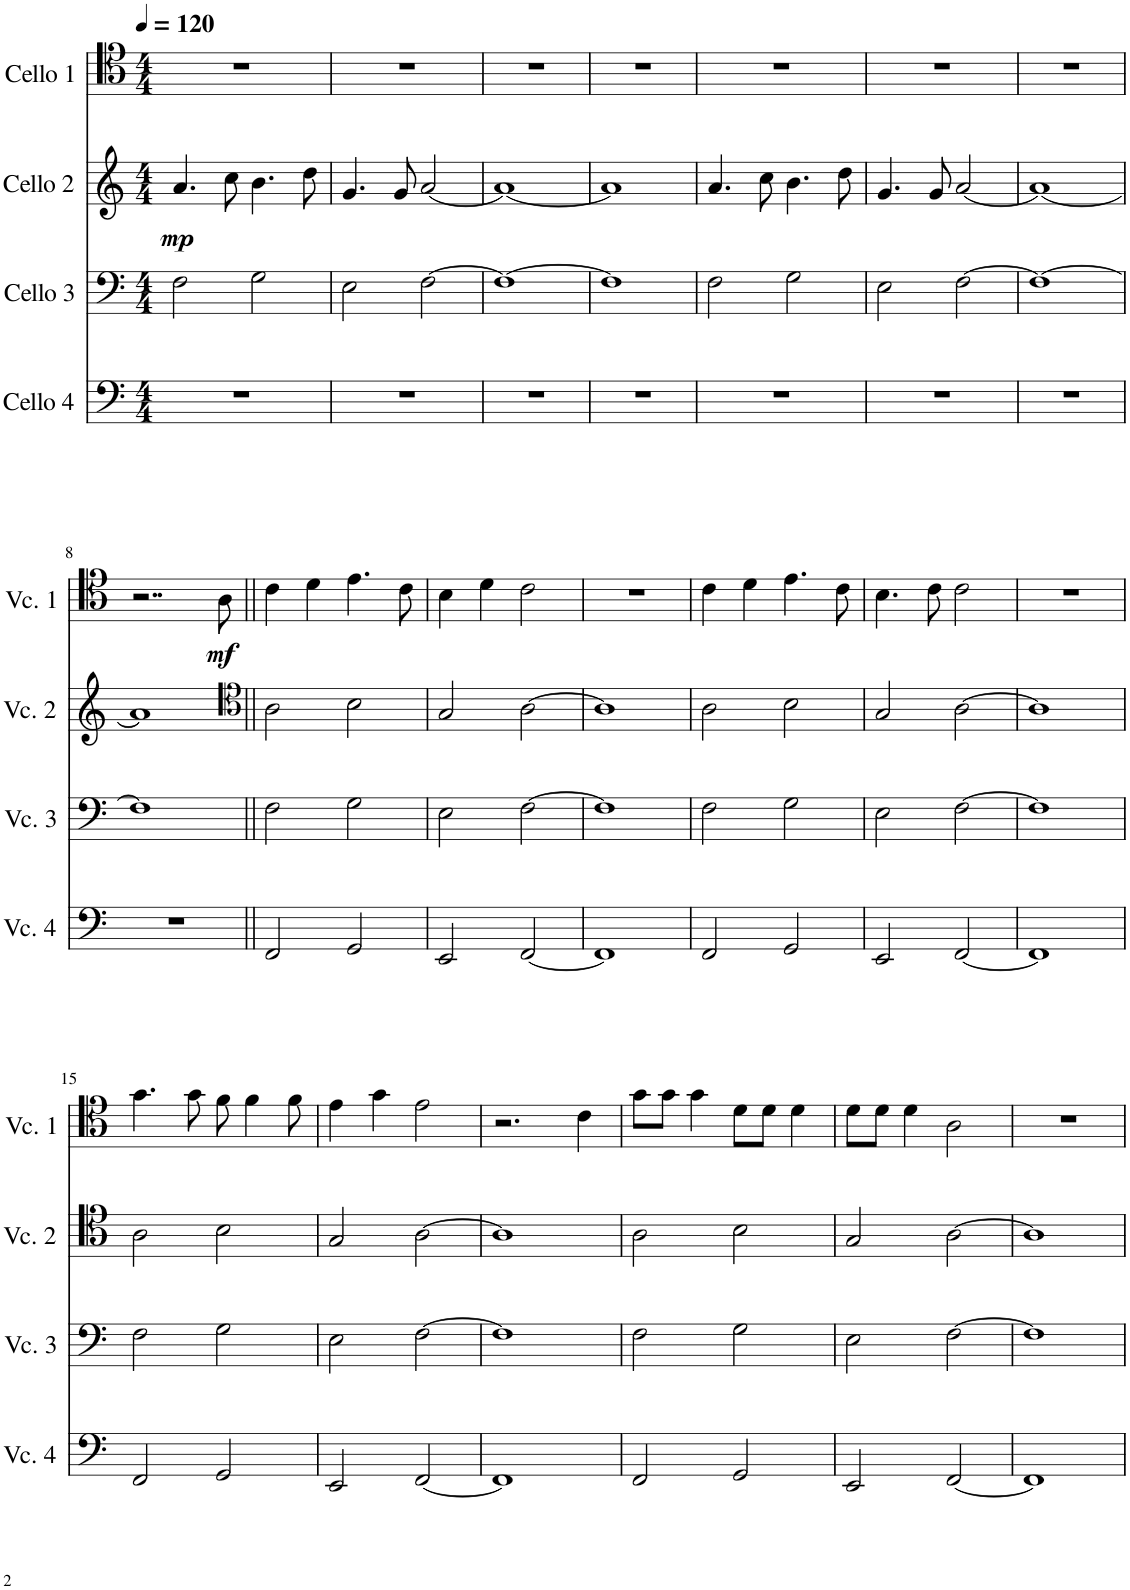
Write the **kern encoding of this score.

**kern	**kern	**kern	**dynam	**kern	**dynam
*part4	*part3	*part2	*part2	*part1	*part1
*staff4	*staff3	*staff2	*staff2	*staff1	*staff1
*I"Cello 4	*I"Cello 3	*I"Cello 2	*	*I"Cello 1	*
*clefF4	*clefF4	*clefG2	*	*clefC4	*
*k[]	*k[]	*k[]	*	*k[]	*
*M4/4	*M4/4	*M4/4	*	*M4/4	*
*MM120	*MM120	*MM120	*	*MM120	*
=1	=1	=1	=1	=1	=1
!	!	!	!LO:DY:b	!	!
1r	2F\	4.a/	mp	1r	.
.	.	8cc\	.	.	.
.	2G\	4.b\	.	.	.
.	.	8dd\	.	.	.
=2	=2	=2	=2	=2	=2
1r	2E\	4.g/	.	1r	.
.	.	8g/	.	.	.
.	[2F\	[2a/	.	.	.
=3	=3	=3	=3	=3	=3
1r	1F_	1a_	.	1r	.
=4	=4	=4	=4	=4	=4
1r	1F]	1a]	.	1r	.
=5	=5	=5	=5	=5	=5
1r	2F\	4.a/	.	1r	.
.	.	8cc\	.	.	.
.	2G\	4.b\	.	.	.
.	.	8dd\	.	.	.
=6	=6	=6	=6	=6	=6
1r	2E\	4.g/	.	1r	.
.	.	8g/	.	.	.
.	[2F\	[2a/	.	.	.
=7	=7	=7	=7	=7	=7
1r	1F_	1a_	.	1r	.
!!LO:LB:g=z
=8	=8	=8	=8	=8	=8
1r	1F]	1a]	.	2..r	.
!	!	!	!	!	!LO:DY:b
.	.	.	.	8A\	mf
=9||	=9||	=9||	=9||	=9||	=9||
*	*	*clefC4	*	*	*
2FF/	2F\	2A\	.	4c\	.
.	.	.	.	4d\	.
2GG/	2G\	2B\	.	4.e\	.
.	.	.	.	8c\	.
=10	=10	=10	=10	=10	=10
2EE/	2E\	2G/	.	4B\	.
.	.	.	.	4d\	.
[2FF/	[2F\	[2A\	.	2c\	.
=11	=11	=11	=11	=11	=11
1FF]	1F]	1A]	.	1r	.
=12	=12	=12	=12	=12	=12
2FF/	2F\	2A\	.	4c\	.
.	.	.	.	4d\	.
2GG/	2G\	2B\	.	4.e\	.
.	.	.	.	8c\	.
=13	=13	=13	=13	=13	=13
2EE/	2E\	2G/	.	4.B\	.
.	.	.	.	8c\	.
[2FF/	[2F\	[2A\	.	2c\	.
=14	=14	=14	=14	=14	=14
1FF]	1F]	1A]	.	1r	.
!!LO:LB:g=z
=15	=15	=15	=15	=15	=15
2FF/	2F\	2A\	.	4.g\	.
.	.	.	.	8g\	.
2GG/	2G\	2B\	.	8f\	.
.	.	.	.	4f\	.
.	.	.	.	8f\	.
=16	=16	=16	=16	=16	=16
2EE/	2E\	2G/	.	4e\	.
.	.	.	.	4g\	.
[2FF/	[2F\	[2A\	.	2e\	.
=17	=17	=17	=17	=17	=17
1FF]	1F]	1A]	.	2.r	.
.	.	.	.	4c\	.
=18	=18	=18	=18	=18	=18
2FF/	2F\	2A\	.	8g\L	.
.	.	.	.	8g\J	.
.	.	.	.	4g\	.
2GG/	2G\	2B\	.	8d\L	.
.	.	.	.	8d\J	.
.	.	.	.	4d\	.
=19	=19	=19	=19	=19	=19
2EE/	2E\	2G/	.	8d\L	.
.	.	.	.	8d\J	.
.	.	.	.	4d\	.
[2FF/	[2F\	[2A\	.	2A\	.
=20	=20	=20	=20	=20	=20
1FF]	1F]	1A]	.	1r	.
=	=	=	=	=	=
*-	*-	*-	*-	*-	*-
